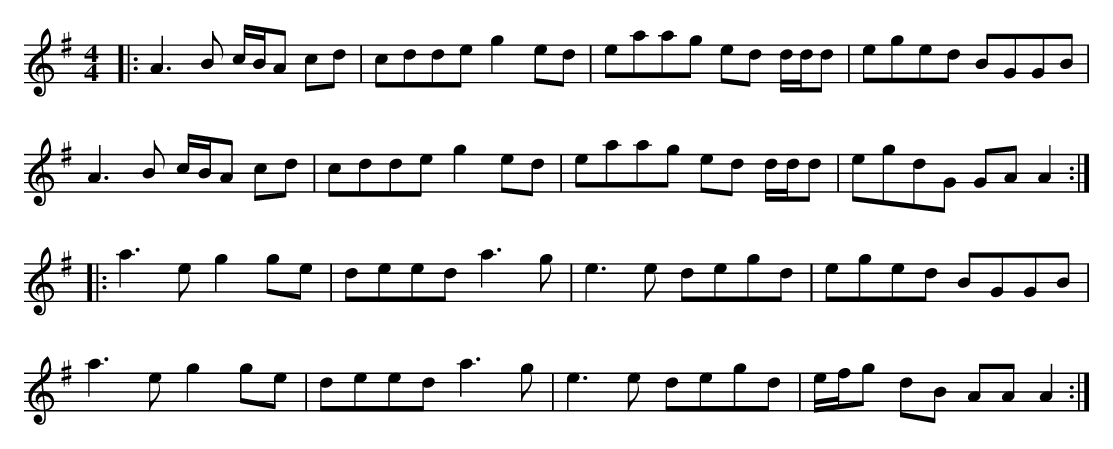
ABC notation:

X:1
M:4/4
K:Ador
|:A3 B c/B/A cd|cdde g2 ed|eaag ed d/d/d|eged BGGB|
A3 B c/B/A cd|cdde g2 ed|eaag ed d/d/d|egdG GA A2:|
|:a3 e g2 ge|deed a3 g|e3 e degd|eged BGGB|
a3 e g2 ge|deed a3 g|e3 e degd|e/f/g dB AA A2:|
